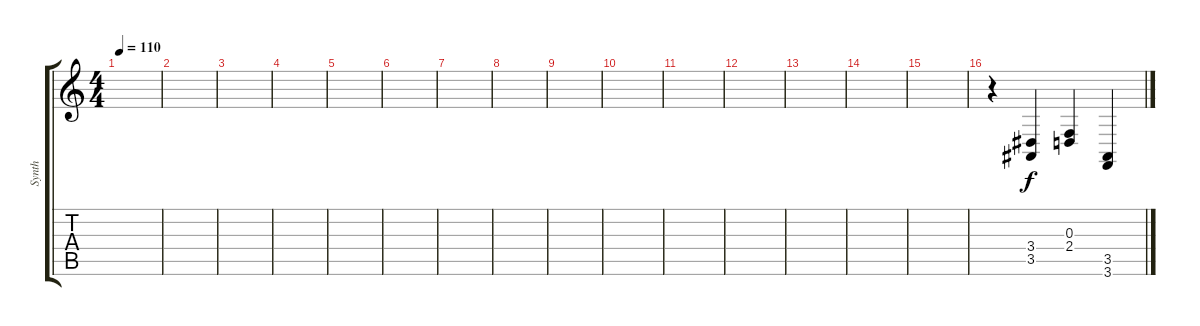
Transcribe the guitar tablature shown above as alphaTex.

\track ("Synth" "Synth") {instrument pad2warm}
\staff {score tabs}
\tuning (D4 A3 F3 C3 G2 D2) {hide}
\ts (4 4)
\tempo 110
\clef g2
\ks c
|
|
|
|
|
|
|
|
|
|
|
|
|
|
|
r.4 (3.4 3.5).4 (0.3 2.4).4 (3.5 3.6).4
